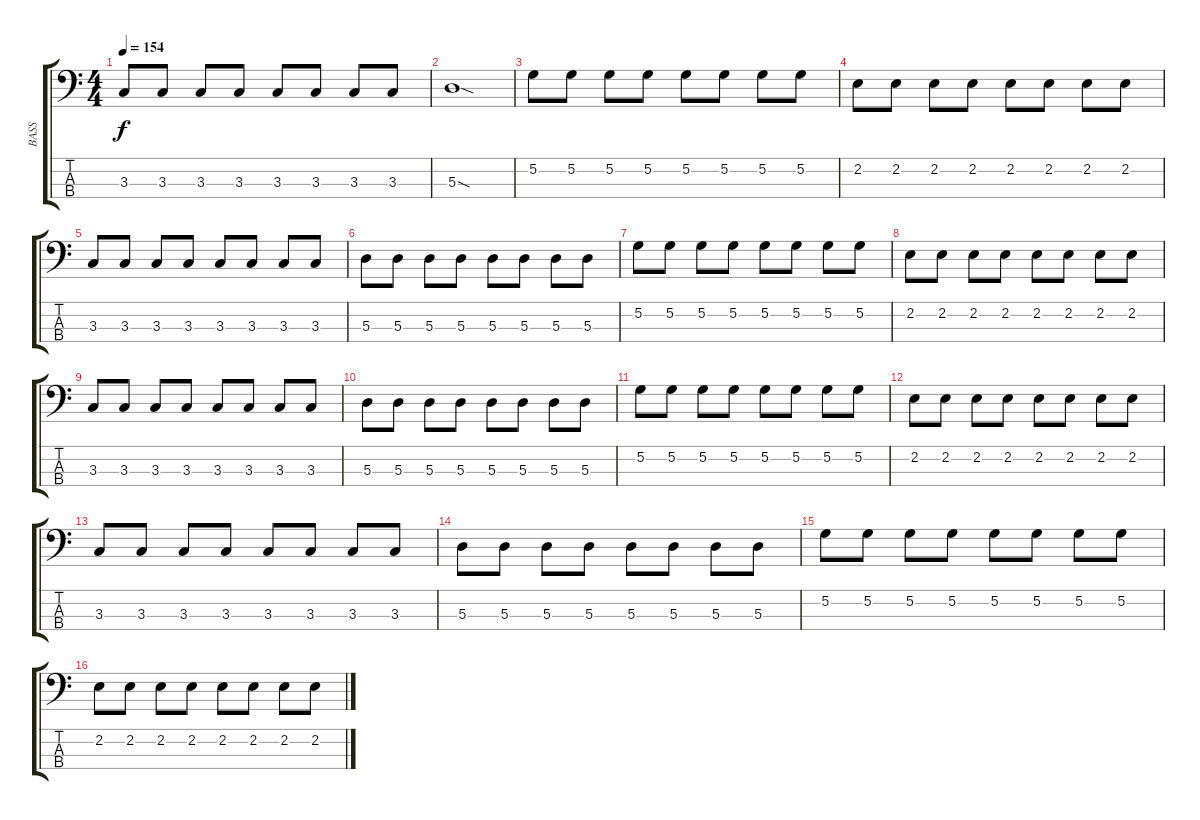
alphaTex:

\track ("BASS" "BASS") {instrument electricbassfinger}
\staff {score tabs}
\tuning (G2 D2 A1 E1) {hide}
\ts (4 4)
\tempo 154
\clef f4
\ks c
3.3.8{dy f} 3.3.8 3.3.8 3.3.8 3.3.8 3.3.8 3.3.8 3.3.8 |
5.3{sod}.1 |
5.2.8 5.2.8 5.2.8 5.2.8 5.2.8 5.2.8 5.2.8 5.2.8 |
2.2.8 2.2.8 2.2.8 2.2.8 2.2.8 2.2.8 2.2.8 2.2.8 |
3.3.8 3.3.8 3.3.8 3.3.8 3.3.8 3.3.8 3.3.8 3.3.8 |
5.3.8 5.3.8 5.3.8 5.3.8 5.3.8 5.3.8 5.3.8 5.3.8 |
5.2.8 5.2.8 5.2.8 5.2.8 5.2.8 5.2.8 5.2.8 5.2.8 |
2.2.8 2.2.8 2.2.8 2.2.8 2.2.8 2.2.8 2.2.8 2.2.8 |
3.3.8 3.3.8 3.3.8 3.3.8 3.3.8 3.3.8 3.3.8 3.3.8 |
5.3.8 5.3.8 5.3.8 5.3.8 5.3.8 5.3.8 5.3.8 5.3.8 |
5.2.8 5.2.8 5.2.8 5.2.8 5.2.8 5.2.8 5.2.8 5.2.8 |
2.2.8 2.2.8 2.2.8 2.2.8 2.2.8 2.2.8 2.2.8 2.2.8 |
3.3.8 3.3.8 3.3.8 3.3.8 3.3.8 3.3.8 3.3.8 3.3.8 |
5.3.8 5.3.8 5.3.8 5.3.8 5.3.8 5.3.8 5.3.8 5.3.8 |
5.2.8 5.2.8 5.2.8 5.2.8 5.2.8 5.2.8 5.2.8 5.2.8 |
2.2.8 2.2.8 2.2.8 2.2.8 2.2.8 2.2.8 2.2.8 2.2.8
